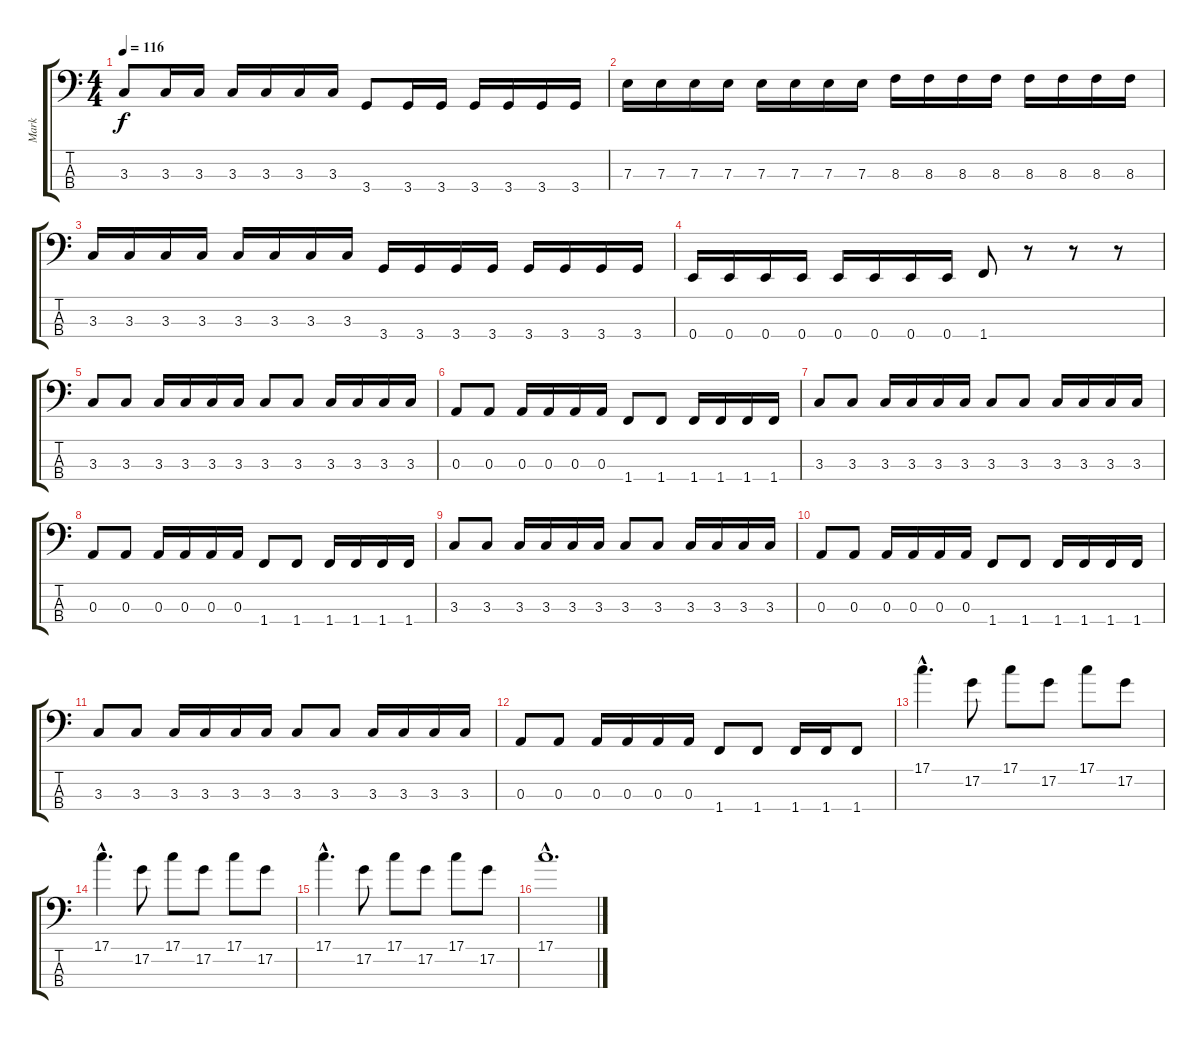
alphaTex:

\track ("Mark" "Mark") {instrument electricbasspick}
\staff {score tabs}
\tuning (G2 D2 A1 E1) {hide}
\ts (4 4)
\tempo 116
\clef f4
\ks c
3.3.8{dy f} 3.3.16 3.3.16 3.3.16 3.3.16 3.3.16 3.3.16 3.4.8 3.4.16 3.4.16 3.4.16 3.4.16 3.4.16 3.4.16 |
7.3.16 7.3.16 7.3.16 7.3.16 7.3.16 7.3.16 7.3.16 7.3.16 8.3.16 8.3.16 8.3.16 8.3.16 8.3.16 8.3.16 8.3.16 8.3.16 |
3.3.16 3.3.16 3.3.16 3.3.16 3.3.16 3.3.16 3.3.16 3.3.16 3.4.16 3.4.16 3.4.16 3.4.16 3.4.16 3.4.16 3.4.16 3.4.16 |
0.4.16 0.4.16 0.4.16 0.4.16 0.4.16 0.4.16 0.4.16 0.4.16 1.4.8 r.8 r.8 r.8 |
3.3.8 3.3.8 3.3.16 3.3.16 3.3.16 3.3.16 3.3.8 3.3.8 3.3.16 3.3.16 3.3.16 3.3.16 |
0.3.8 0.3.8 0.3.16 0.3.16 0.3.16 0.3.16 1.4.8 1.4.8 1.4.16 1.4.16 1.4.16 1.4.16 |
3.3.8 3.3.8 3.3.16 3.3.16 3.3.16 3.3.16 3.3.8 3.3.8 3.3.16 3.3.16 3.3.16 3.3.16 |
0.3.8 0.3.8 0.3.16 0.3.16 0.3.16 0.3.16 1.4.8 1.4.8 1.4.16 1.4.16 1.4.16 1.4.16 |
3.3.8 3.3.8 3.3.16 3.3.16 3.3.16 3.3.16 3.3.8 3.3.8 3.3.16 3.3.16 3.3.16 3.3.16 |
0.3.8 0.3.8 0.3.16 0.3.16 0.3.16 0.3.16 1.4.8 1.4.8 1.4.16 1.4.16 1.4.16 1.4.16 |
3.3.8 3.3.8 3.3.16 3.3.16 3.3.16 3.3.16 3.3.8 3.3.8 3.3.16 3.3.16 3.3.16 3.3.16 |
0.3.8 0.3.8 0.3.16 0.3.16 0.3.16 0.3.16 1.4.8 1.4.8 1.4.16 1.4.16 1.4.8 |
17.1{hac}.4{d} 17.2.8 17.1.8 17.2.8 17.1.8 17.2.8 |
17.1{hac}.4{d} 17.2.8 17.1.8 17.2.8 17.1.8 17.2.8 |
17.1{hac}.4{d} 17.2.8 17.1.8 17.2.8 17.1.8 17.2.8 |
17.1{hac}.1{d}
